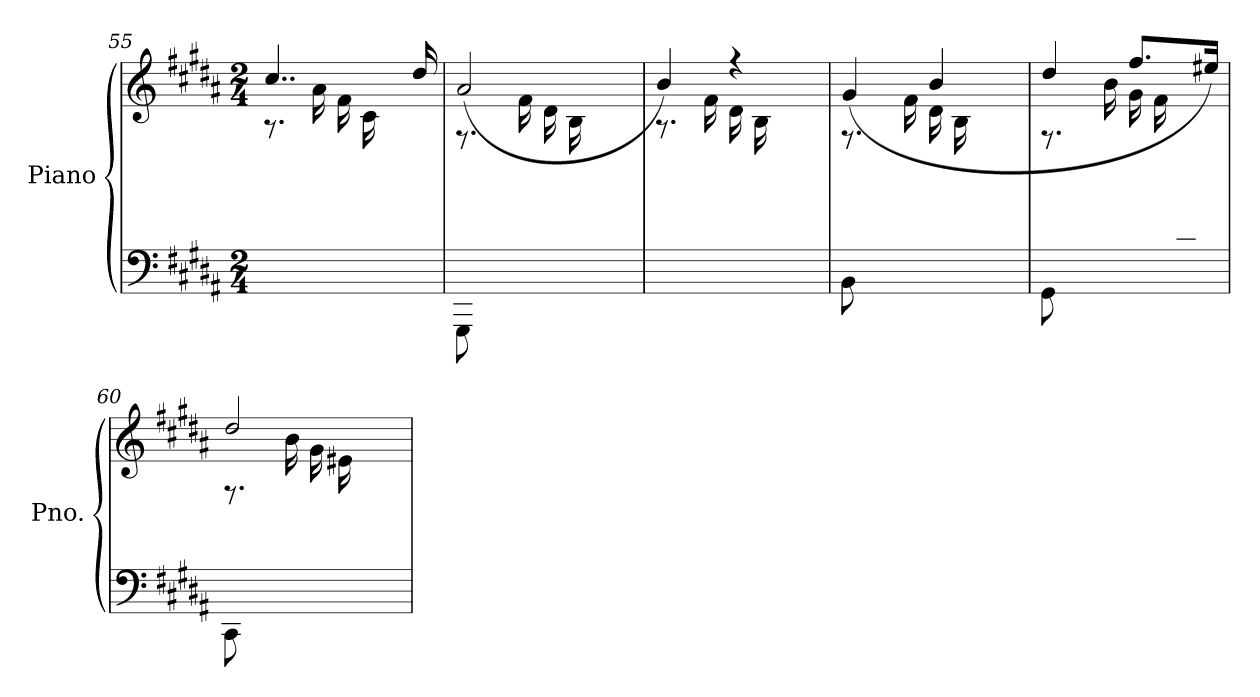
**kern	**kern
*part1	*part1
*staff2	*staff1
*I"Piano	*
*I'Pno.	*
*clefF4	*clefG2
*k[f#c#g#d#a#]	*k[f#c#g#d#a#]
*M2/4	*M2/4
=55	=55
*^	*^
4.ryy	2ryy	8.rA	4..cc#/
.	.	16a#\LL	.
.	.	16f#\	.
.	.	16c#\	.
16A#/	.	8ryy	.
16F#/JJ	.	.	16dd#/
=56	=56	=56	=56
4.ryy	8GGG#\	8.rF	(2a#/
.	8ryy	.	.
.	.	16f#\LL	.
.	4ryy	16d#\	.
.	.	16B\	.
16F#/	.	8ryy	.
16D#/JJ	.	.	.
=57	=57	=57	=57
4.ryy	2ryy	8.rA	4b/)
.	.	16f#\LL	.
.	.	16d#\	4rff
.	.	16B\	.
16F#/	.	8ryy	.
16D#/JJ	.	.	.
!!LO:LB:g=z	!!
=58	=58	=58	=58
4.ryy	8BB\	8.rF	(4g#/
.	8ryy	.	.
.	.	16f#\LL	.
.	4ryy	16d#\	4b/
.	.	16B\	.
16G#/	.	8ryy	.
16F#/JJ	.	.	.
=59	=59	=59	=59
4.ryy	8GG#\	8.rF	4dd#/
.	8ryy	.	.
.	.	16b\LL	.
.	4ryy	16g#\	8.ff#/L
.	.	16f#\	.
16d#/	.	8ryy	.
16B/JJ	.	.	16ee#X/Jk)
=60	=60	=60	=60
4.ryy	8CC#\	8.rF	2dd#/
.	8ryy	.	.
.	.	16b\LL	.
.	4ryy	16g#\	.
.	.	16e#X\	.
16B/	.	8ryy	.
16G#/JJ	.	.	.
*v	*v	*	*
*	*v	*v
=	=
*-	*-
